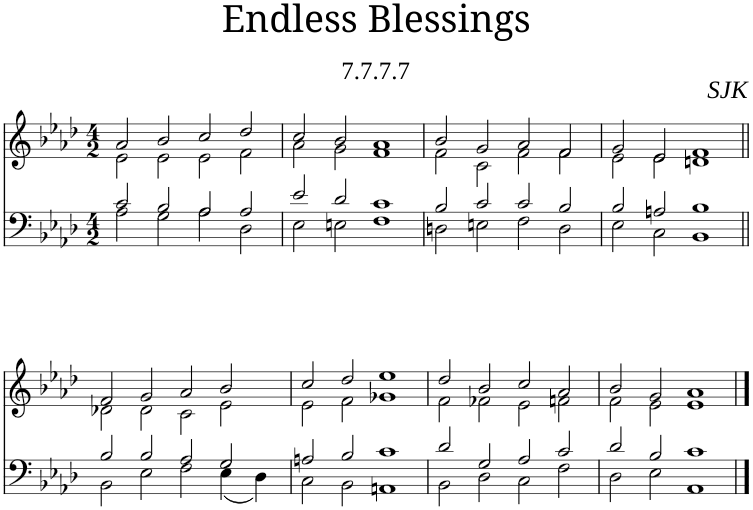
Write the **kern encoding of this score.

**kern	**kern
*part1	*part1
*staff2	*staff1
*I"Piano	*
*I'Pno	*
*clefF4	*clefG2
*k[b-e-a-d-]	*k[b-e-a-d-]
*M4/2	*M4/2
=1	=1
*^	*^
2c/	2A-\	2a-/	2e-\
2B-/	2G\	2b-/	2e-\
2A-/	2A-\	2cc/	2e-\
2A-/	2D-\	2dd-/	2f\
=2	=2	=2	=2
2e-/	2E-\	2cc/	2a-\
2d-/	2En\	2b-/	2g\
1c	1F	1a-	1f
=3	=3	=3	=3
2B-/	2Dn\	2b-/	2f\
2c/	2En\	2g/	2c\
2c/	2F\	2a-/	2f\
2B-/	2D\	2f/	2f\
=4	=4	=4	=4
2B-/	2E-\	2g/	2e-\
2An/	2C\	2e-/	2e-\
1B-	1BB-	1f	1dn
!!LO:LB:g=z	!!
=5||	=5||	=5||	=5||
2B-/	2BB-\	2f/	2d-X\
2B-/	2E-\	2g/	2d-\
2A-/	2F\	2a-/	2c\
2G/	4E-\	2b-/	2e-\
.	4D-\	.	.
=6	=6	=6	=6
2An/	2C\	2cc/	2e-\
2B-/	2BB-\	2dd-/	2f\
1c	1AAn	1ee-	1g-X
=7	=7	=7	=7
2d-/	2BB-\	2dd-/	2f\
2G/	2D-\	2b-/	2f-X\
2A-/	2C\	2cc/	2e-\
2c/	2F\	2a-/	2fn\
=8	=8	=8	=8
2d-/	2D-\	2b-/	2f\
2B-/	2E-\	2g/	2e-\
1c	1AA-	1a-	1e-
*v	*v	*	*
*	*v	*v
==	==
*-	*-
